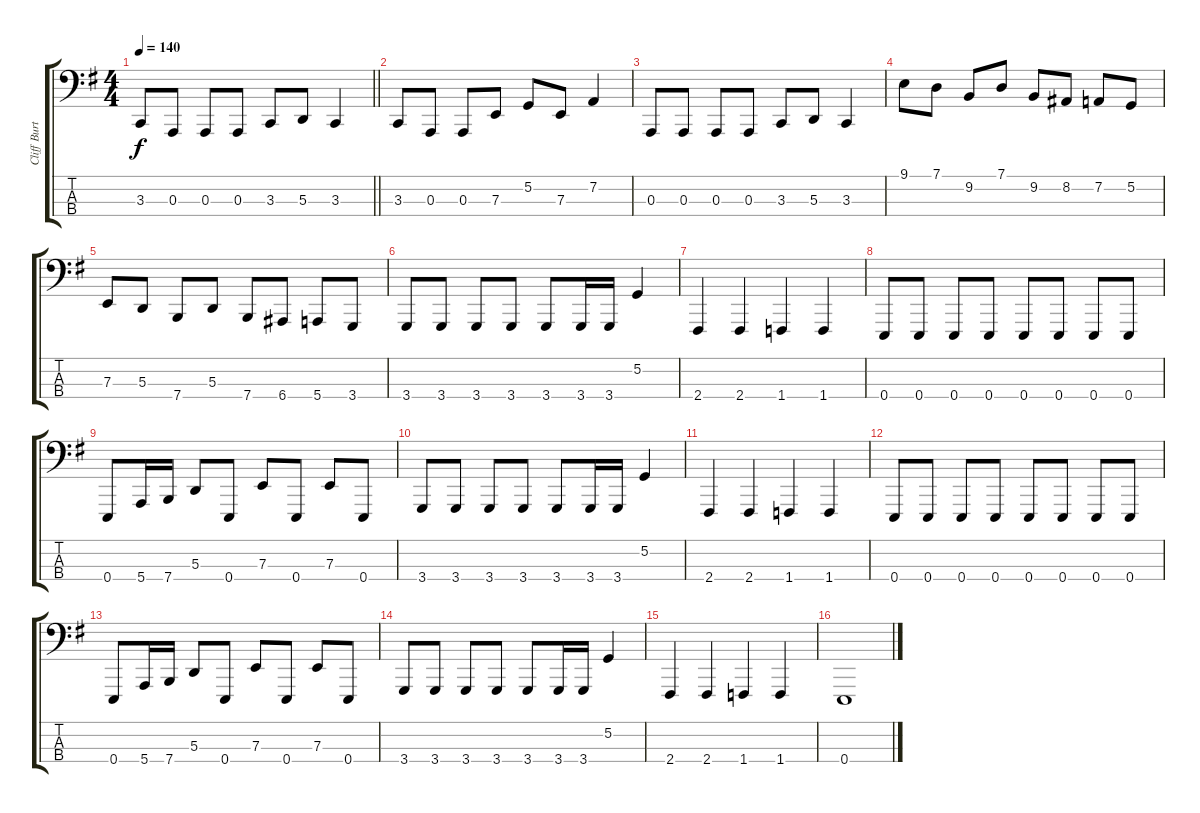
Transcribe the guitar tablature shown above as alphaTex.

\track ("Cliff Burton" "Cliff Burt") {instrument stringensemble1}
\staff {score tabs}
\tuning (G2 D2 A1 E1) {hide}
\ts (4 4)
\tempo 140
\clef f4
\barLineRight lightlight
\ks eminor
3.3.8{dy f} 0.3.8 0.3.8 0.3.8 3.3.8 5.3.8 3.3.4 |
3.3.8 0.3.8 0.3.8 7.3.8 5.2.8 7.3.8 7.2.4 |
0.3.8 0.3.8 0.3.8 0.3.8 3.3.8 5.3.8 3.3.4 |
9.1.8 7.1.8 9.2.8 7.1.8 9.2.8 8.2.8 7.2.8 5.2.8 |
7.3.8 5.3.8 7.4.8 5.3.8 7.4.8 6.4.8 5.4.8 3.4.8 |
3.4.8 3.4.8 3.4.8 3.4.8 3.4.8 3.4.16 3.4.16 5.2.4 |
2.4.4 2.4.4 1.4.4 1.4.4 |
0.4.8 0.4.8 0.4.8 0.4.8 0.4.8 0.4.8 0.4.8 0.4.8 |
0.4.8 5.4.16 7.4.16 5.3.8 0.4.8 7.3.8 0.4.8 7.3.8 0.4.8 |
3.4.8 3.4.8 3.4.8 3.4.8 3.4.8 3.4.16 3.4.16 5.2.4 |
2.4.4 2.4.4 1.4.4 1.4.4 |
0.4.8 0.4.8 0.4.8 0.4.8 0.4.8 0.4.8 0.4.8 0.4.8 |
0.4.8 5.4.16 7.4.16 5.3.8 0.4.8 7.3.8 0.4.8 7.3.8 0.4.8 |
3.4.8 3.4.8 3.4.8 3.4.8 3.4.8 3.4.16 3.4.16 5.2.4 |
2.4.4 2.4.4 1.4.4 1.4.4 |
0.4.1
